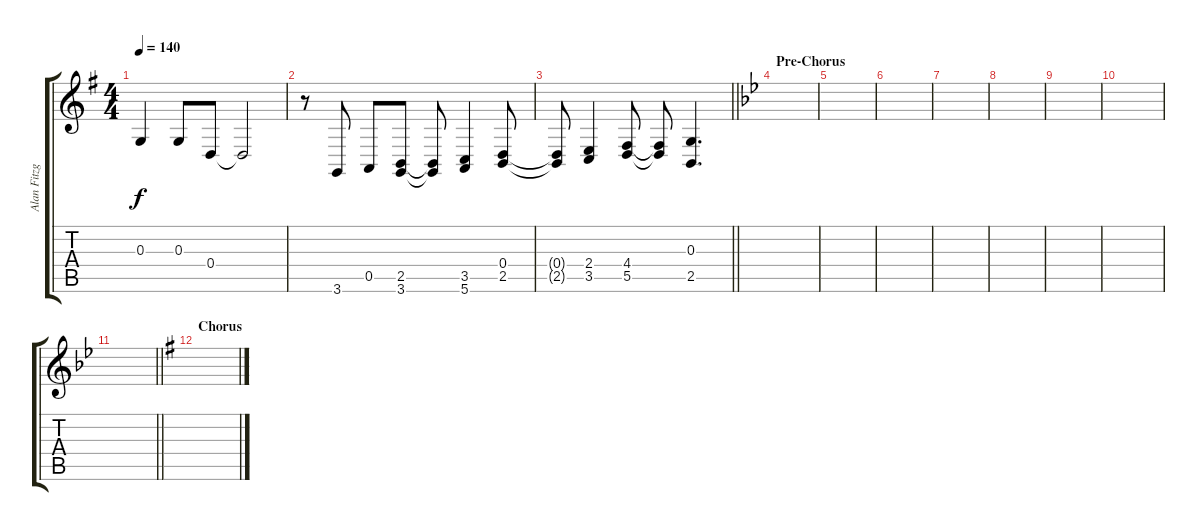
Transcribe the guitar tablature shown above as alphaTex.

\track ("Alan Fitzgerald 1" "Alan Fitzg") {instrument synthstrings1}
\staff {score tabs}
\tuning (E4 B3 G3 D3 A2 E2) {hide}
\ts (4 4)
\tempo 140
\clef g2
\ks g
0.3{t}.4{dy f} 0.3.8 0.4.8 0.4{t}.2 |
r.8 3.6.8 0.5.8 (2.5 3.6).8 (2.5{t} 3.6{t}).8 (3.5 5.6).4 (0.4 2.5).8 |
\barLineRight lightlight
(0.4{t} 2.5{t}).8 (2.4 3.5).4 (4.4 5.5).8 (4.4{t} 5.5{t}).8 (0.3 2.5).4{d} |
\section ("" "Pre-Chorus")
\ks bb
|
|
|
|
|
|
|
\barLineRight lightlight
|
\section ("" "Chorus")
\ks g
